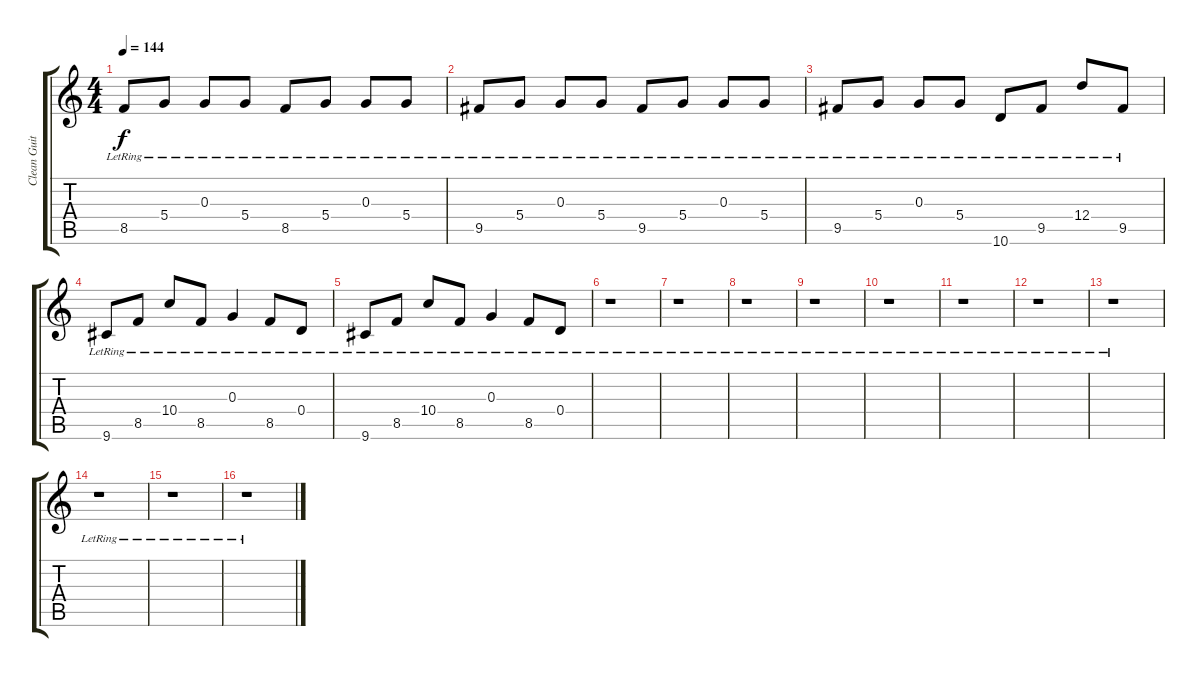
\track ("Clean Guitar -Ihsahn" "Clean Guit") {instrument electricguitarclean}
\staff {score tabs}
\tuning (E4 B3 G3 D3 A2 E2) {hide}
\ts (4 4)
\tempo 144
\clef g2
\ks c
8.5{lr}.8{dy f} 5.4{lr}.8 0.3{lr}.8 5.4{lr}.8 8.5{lr}.8 5.4{lr}.8 0.3{lr}.8 5.4{lr}.8 |
9.5{lr}.8 5.4{lr}.8 0.3{lr}.8 5.4{lr}.8 9.5{lr}.8 5.4{lr}.8 0.3{lr}.8 5.4{lr}.8 |
9.5{lr}.8 5.4{lr}.8 0.3{lr}.8 5.4{lr}.8 10.6{lr}.8 9.5{lr}.8 12.4{lr}.8 9.5{lr}.8 |
9.6{lr}.8 8.5{lr}.8 10.4{lr}.8 8.5{lr}.8 0.3{lr}.4 8.5{lr}.8 0.4{lr}.8 |
9.6{lr}.8 8.5{lr}.8 10.4{lr}.8 8.5{lr}.8 0.3{lr}.4 8.5{lr}.8 0.4{lr}.8 |
r.1 |
r.1 |
r.1 |
r.1 |
r.1 |
r.1 |
r.1 |
r.1 |
r.1 |
r.1 |
r.1
